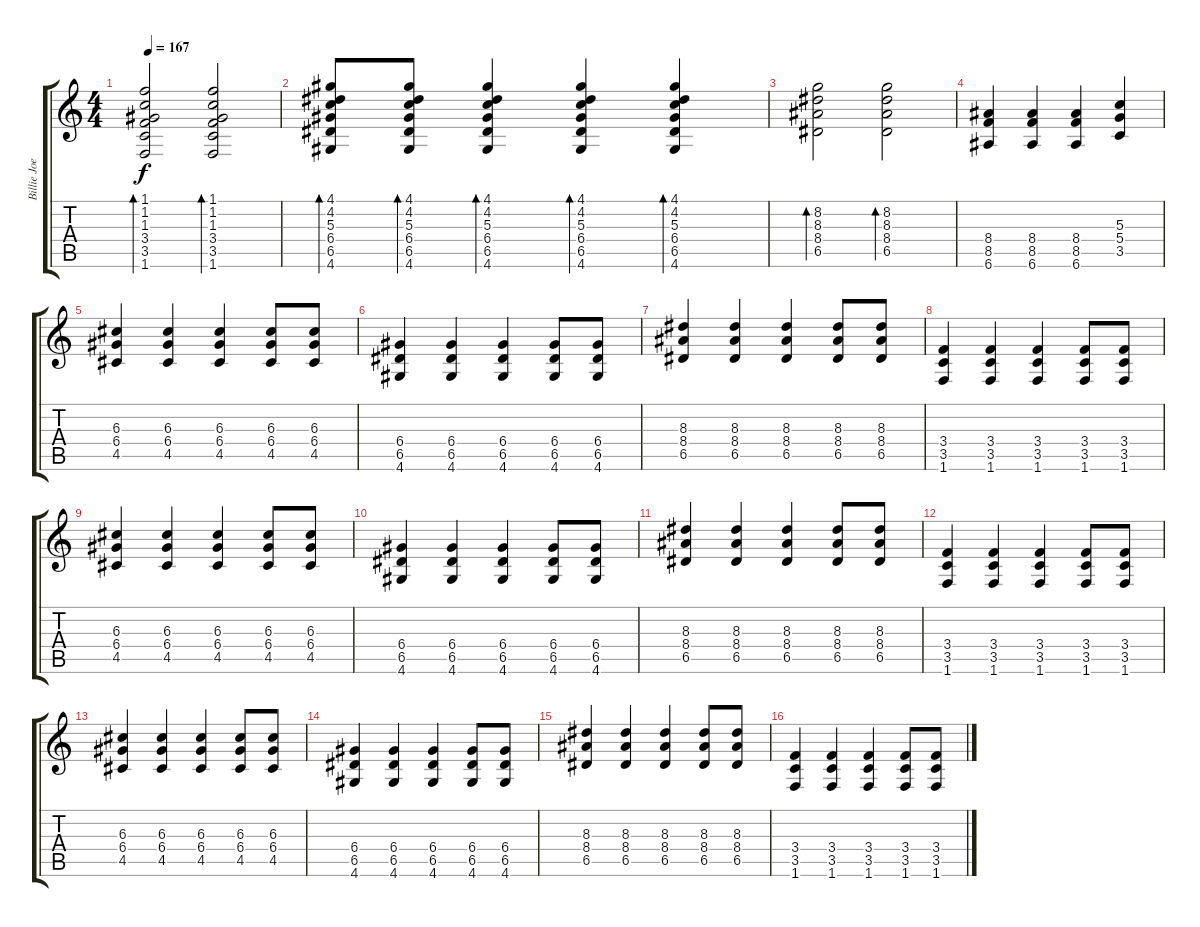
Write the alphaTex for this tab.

\track ("Billie Joe Armstrong (acoustic)" "Billie Joe") {instrument acousticguitarsteel}
\staff {score tabs}
\tuning (E4 B3 G3 D3 A2 E2) {hide}
\ts (4 4)
\tempo 167
\clef g2
\ks c
(1.1 1.2 1.3 3.4 3.5 1.6).2{bd 120 dy f} (1.1 1.2 1.3 3.4 3.5 1.6).2{bd 60} |
(4.1 4.2 5.3 6.4 6.5 4.6).8{bd 120} (4.1 4.2 5.3 6.4 6.5 4.6).8{bd 120} (4.1 4.2 5.3 6.4 6.5 4.6).4{bd 120} (4.1 4.2 5.3 6.4 6.5 4.6).4{bd 120} (4.1 4.2 5.3 6.4 6.5 4.6).4{bd 120} |
(8.2 8.3 8.4 6.5).2{bd 120} (8.2 8.3 8.4 6.5).2{bd 120} |
(8.4 8.5 6.6).4{volume 13 instrument overdrivenguitar} (8.4 8.5 6.6).4 (8.4 8.5 6.6).4 (5.3 5.4 3.5).4 |
(6.3 6.4 4.5).4 (6.3 6.4 4.5).4 (6.3 6.4 4.5).4 (6.3 6.4 4.5).8 (6.3 6.4 4.5).8 |
(6.4 6.5 4.6).4 (6.4 6.5 4.6).4 (6.4 6.5 4.6).4 (6.4 6.5 4.6).8 (6.4 6.5 4.6).8 |
(8.3 8.4 6.5).4 (8.3 8.4 6.5).4 (8.3 8.4 6.5).4 (8.3 8.4 6.5).8 (8.3 8.4 6.5).8 |
(3.4 3.5 1.6).4 (3.4 3.5 1.6).4 (3.4 3.5 1.6).4 (3.4 3.5 1.6).8 (3.4 3.5 1.6).8 |
(6.3 6.4 4.5).4 (6.3 6.4 4.5).4 (6.3 6.4 4.5).4 (6.3 6.4 4.5).8 (6.3 6.4 4.5).8 |
(6.4 6.5 4.6).4 (6.4 6.5 4.6).4 (6.4 6.5 4.6).4 (6.4 6.5 4.6).8 (6.4 6.5 4.6).8 |
(8.3 8.4 6.5).4 (8.3 8.4 6.5).4 (8.3 8.4 6.5).4 (8.3 8.4 6.5).8 (8.3 8.4 6.5).8 |
(3.4 3.5 1.6).4 (3.4 3.5 1.6).4 (3.4 3.5 1.6).4 (3.4 3.5 1.6).8 (3.4 3.5 1.6).8 |
(6.3 6.4 4.5).4 (6.3 6.4 4.5).4 (6.3 6.4 4.5).4 (6.3 6.4 4.5).8 (6.3 6.4 4.5).8 |
(6.4 6.5 4.6).4 (6.4 6.5 4.6).4 (6.4 6.5 4.6).4 (6.4 6.5 4.6).8 (6.4 6.5 4.6).8 |
(8.3 8.4 6.5).4 (8.3 8.4 6.5).4 (8.3 8.4 6.5).4 (8.3 8.4 6.5).8 (8.3 8.4 6.5).8 |
(3.4 3.5 1.6).4 (3.4 3.5 1.6).4 (3.4 3.5 1.6).4 (3.4 3.5 1.6).8 (3.4 3.5 1.6).8
